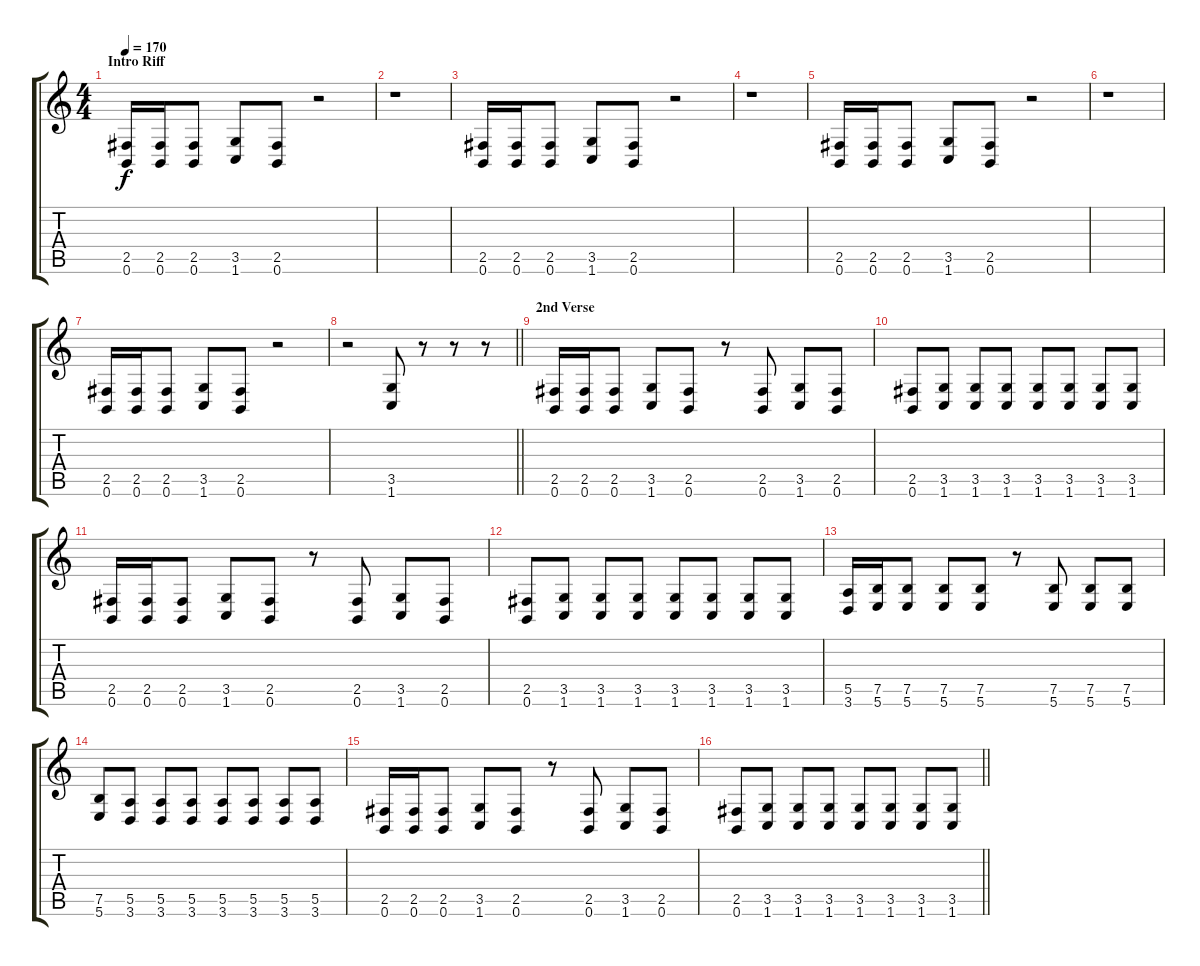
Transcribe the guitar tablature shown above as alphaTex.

\track "" {instrument distortionguitar}
\staff {score tabs}
\tuning (B3 Gb3 D3 A2 E2 B1) {hide}
\ts (4 4)
\section ("" "Intro Riff")
\tempo 170
\clef g2
\ks c
(2.5 0.6).16{dy f} (2.5 0.6).16 (2.5 0.6).8 (3.5 1.6).8 (2.5 0.6).8 r.2 |
r.1 |
(2.5 0.6).16 (2.5 0.6).16 (2.5 0.6).8 (3.5 1.6).8 (2.5 0.6).8 r.2 |
r.1 |
(2.5 0.6).16 (2.5 0.6).16 (2.5 0.6).8 (3.5 1.6).8 (2.5 0.6).8 r.2 |
r.1 |
(2.5 0.6).16 (2.5 0.6).16 (2.5 0.6).8 (3.5 1.6).8 (2.5 0.6).8 r.2 |
\barLineRight lightlight
r.2 (3.5 1.6).8 r.8 r.8 r.8 |
\section ("" "2nd Verse")
(2.5 0.6).16 (2.5 0.6).16 (2.5 0.6).8 (3.5 1.6).8 (2.5 0.6).8 r.8 (2.5 0.6).8 (3.5 1.6).8 (2.5 0.6).8 |
(2.5 0.6).8 (3.5 1.6).8 (3.5 1.6).8 (3.5 1.6).8 (3.5 1.6).8 (3.5 1.6).8 (3.5 1.6).8 (3.5 1.6).8 |
(2.5 0.6).16 (2.5 0.6).16 (2.5 0.6).8 (3.5 1.6).8 (2.5 0.6).8 r.8 (2.5 0.6).8 (3.5 1.6).8 (2.5 0.6).8 |
(2.5 0.6).8 (3.5 1.6).8 (3.5 1.6).8 (3.5 1.6).8 (3.5 1.6).8 (3.5 1.6).8 (3.5 1.6).8 (3.5 1.6).8 |
(5.5 3.6).16 (7.5 5.6).16 (7.5 5.6).8 (7.5 5.6).8 (7.5 5.6).8 r.8 (7.5 5.6).8 (7.5 5.6).8 (7.5 5.6).8 |
(7.5 5.6).8 (5.5 3.6).8 (5.5 3.6).8 (5.5 3.6).8 (5.5 3.6).8 (5.5 3.6).8 (5.5 3.6).8 (5.5 3.6).8 |
(2.5 0.6).16 (2.5 0.6).16 (2.5 0.6).8 (3.5 1.6).8 (2.5 0.6).8 r.8 (2.5 0.6).8 (3.5 1.6).8 (2.5 0.6).8 |
\barLineRight lightlight
(2.5 0.6).8 (3.5 1.6).8 (3.5 1.6).8 (3.5 1.6).8 (3.5 1.6).8 (3.5 1.6).8 (3.5 1.6).8 (3.5 1.6).8
